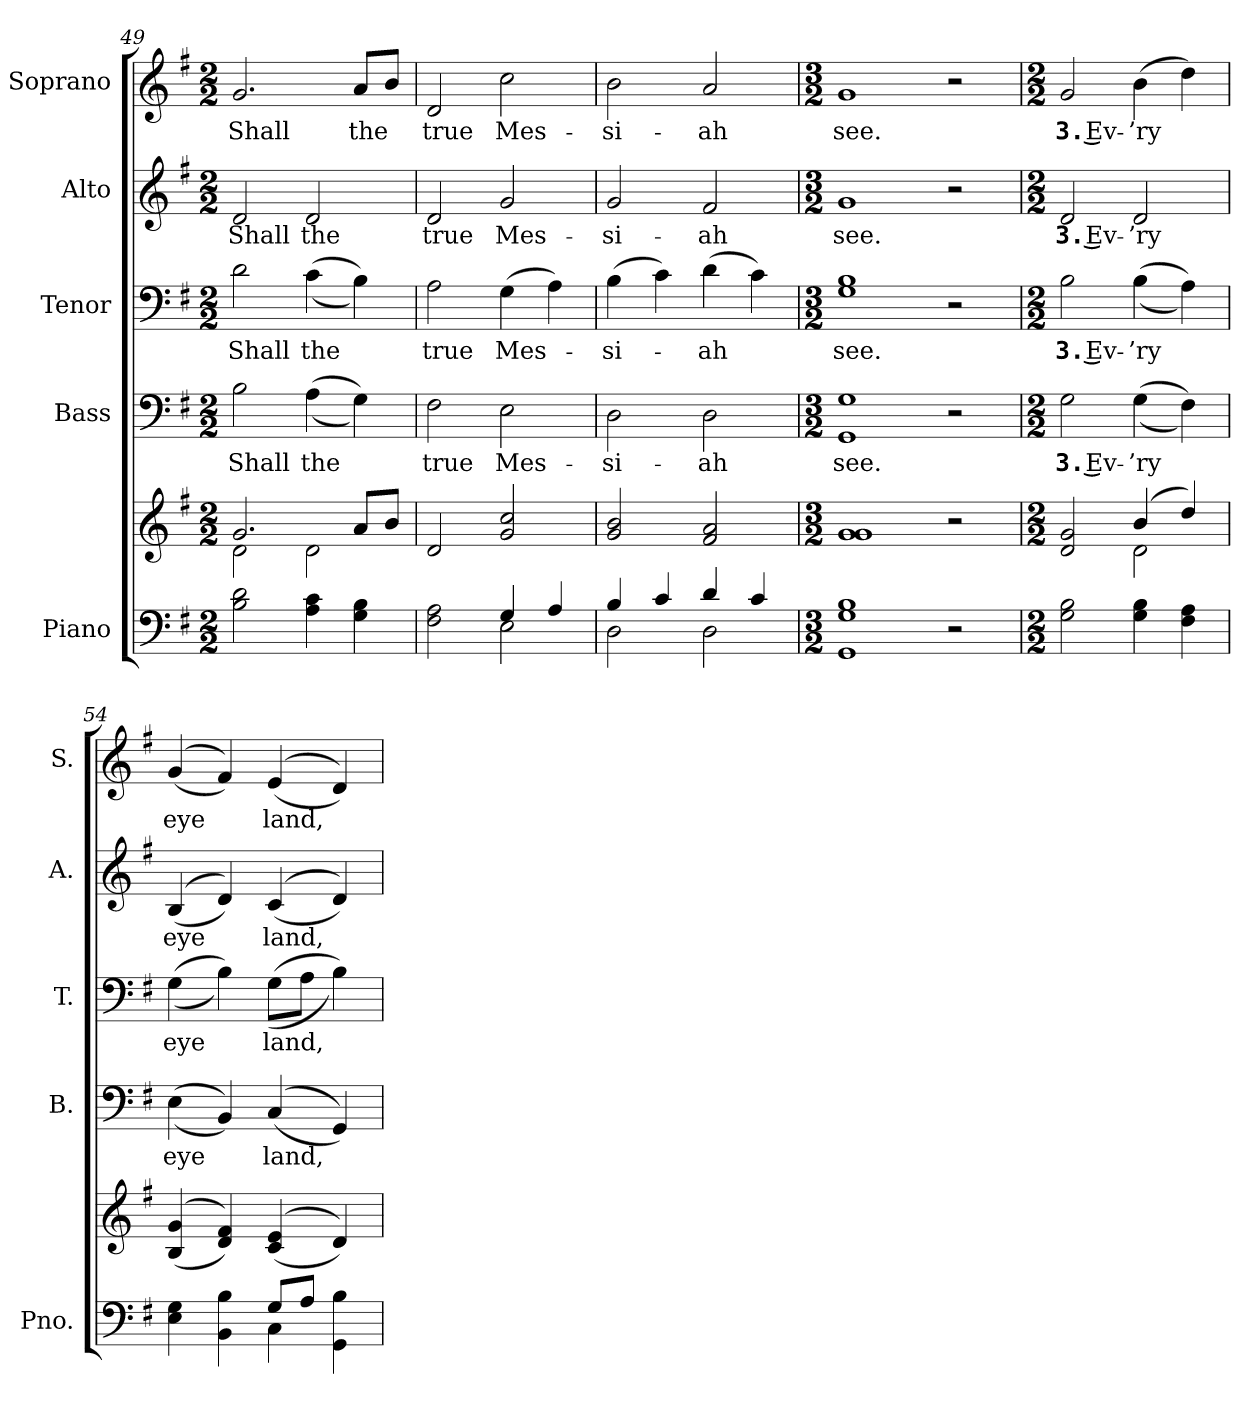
**kern	**kern	**kern	**text	**kern	**text	**kern	**text	**kern	**text
*part5	*part5	*part4	*part4	*part3	*part3	*part2	*part2	*part1	*part1
*staff6	*staff5	*staff4	*staff4	*staff3	*staff3	*staff2	*staff2	*staff1	*staff1
*I"Piano	*	*I"Bass	*	*I"Tenor	*	*I"Alto	*	*I"Soprano	*
*I'Pno.	*	*I'B.	*	*I'T.	*	*I'A.	*	*I'S.	*
!!LO:PB:g=z
*clefF4	*clefG2	*clefF4	*	*clefF4	*	*clefG2	*	*clefG2	*
*k[f#]	*k[f#]	*k[f#]	*	*k[f#]	*	*k[f#]	*	*k[f#]	*
*G:	*G:	*G:	*	*G:	*	*G:	*	*G:	*
*M2/2	*M2/2	*M2/2	*	*M2/2	*	*M2/2	*	*M2/2	*
=49	=49	=49	=49	=49	=49	=49	=49	=49	=49
*	*^	*	*	*	*	*	*	*	*
!	!	!	!	!LO:LY:b:color=#000000	!	!	!	!	!	!
!	!	!	!	!	!	!LO:LY:b:color=#000000	!	!	!	!
!	!	!	!	!	!	!	!	!LO:LY:b:color=#000000	!	!
!	!	!	!	!	!	!	!	!	!	!LO:LY:b:color=#000000
2Bi\ 2di	2.gi/	2di\	2Bi\	Shall	2di\	Shall	2di/	Shall	2.gi/	Shall
!	!	!	!	!LO:LY:b:color=#000000	!	!	!	!	!	!
!	!	!	!	!	!	!LO:LY:b:color=#000000	!	!	!	!
!	!	!	!	!	!	!	!	!LO:LY:b:color=#000000	!	!
4Ai\ 4ci	.	2di\	((4Ai\	the	((4ci\	the	2di/	the	.	.
!	!	!	!	!	!	!	!	!	!	!LO:LY:b:color=#000000
4Gi\ 4Bi	8ai/L	.	4Gi\))	.	4Bi\))	.	.	.	8ai/L	the
.	8bi/J	.	.	.	.	.	.	.	8bi/J	.
*	*v	*v	*	*	*	*	*	*	*	*
=50	=50	=50	=50	=50	=50	=50	=50	=50	=50
*^	*	*	*	*	*	*	*	*	*
!	!	!	!	!LO:LY:b:color=#000000	!	!	!	!	!	!
!	!	!	!	!	!	!LO:LY:b:color=#000000	!	!	!	!
!	!	!	!	!	!	!	!	!LO:LY:b:color=#000000	!	!
!	!	!	!	!	!	!	!	!	!	!LO:LY:b:color=#000000
2F#i\ 2Ai	2ryy	2di/	2F#i\	true	2Ai\	true	2di/	true	2di/	true
!	!	!	!	!LO:LY:b:color=#000000	!	!	!	!	!	!
!	!	!	!	!	!	!LO:LY:b:color=#000000	!	!	!	!
!	!	!	!	!	!	!	!	!LO:LY:b:color=#000000	!	!
!	!	!	!	!	!	!	!	!	!	!LO:LY:b:color=#000000
4Gi/	2Ei\	2gi/ 2cci	2Ei\	Mes-	(4Gi\	Mes-	2gi/	Mes-	2cci\	Mes-
4Ai/	.	.	.	.	4Ai\)	.	.	.	.	.
=51	=51	=51	=51	=51	=51	=51	=51	=51	=51	=51
!	!	!	!	!LO:LY:b:color=#000000	!	!	!	!	!	!
!	!	!	!	!	!	!LO:LY:b:color=#000000	!	!	!	!
!	!	!	!	!	!	!	!	!LO:LY:b:color=#000000	!	!
!	!	!	!	!	!	!	!	!	!	!LO:LY:b:color=#000000
4Bi/	2Di\	2gi/ 2bi	2Di\	-si-	(4Bi\	-si-	2gi/	-si-	2bi\	-si-
4ci/	.	.	.	.	4ci\)	.	.	.	.	.
!	!	!	!	!LO:LY:b:color=#000000	!	!	!	!	!	!
!	!	!	!	!	!	!LO:LY:b:color=#000000	!	!	!	!
!	!	!	!	!	!	!	!	!LO:LY:b:color=#000000	!	!
!	!	!	!	!	!	!	!	!	!	!LO:LY:b:color=#000000
4di/	2Di\	2f#i/ 2ai	2Di\	-ah	(4di\	-ah	2f#i/	-ah	2ai/	-ah
4ci/	.	.	.	.	4ci\)	.	.	.	.	.
*v	*v	*	*	*	*	*	*	*	*	*
!!LO:PB:g=z
=52	=52	=52	=52	=52	=52	=52	=52	=52	=52
*M3/2	*M3/2	*M3/2	*	*M3/2	*	*M3/2	*	*M3/2	*
!	!	!	!LO:LY:b:color=#000000	!	!	!	!	!	!
!	!	!	!	!	!LO:LY:b:color=#000000	!	!	!	!
!	!	!	!	!	!	!	!LO:LY:b:color=#000000	!	!
!	!	!	!	!	!	!	!	!	!LO:LY:b:color=#000000
1GGi 1Gi 1Bi	1gi 1gi	1GGi 1Gi	see.	1Gi 1Bi	see.	1gi	see.	1gi	see.
2r	2r	2r	.	2r	.	2r	.	2r	.
=53	=53	=53	=53	=53	=53	=53	=53	=53	=53
*M2/2	*M2/2	*M2/2	*	*M2/2	*	*M2/2	*	*M2/2	*
*	*^	*	*	*	*	*	*	*	*
!	!	!	!	!LO:LY:b:color=#000000	!	!	!	!	!	!
!	!	!	!	!	!	!LO:LY:b:color=#000000	!	!	!	!
!	!	!	!	!	!	!	!	!LO:LY:b:color=#000000	!	!
!	!	!	!	!	!	!	!	!	!	!LO:LY:b:color=#000000
2Gi\ 2Bi	2di/ 2gi	2ryy	2Gi\	3. Ev-	2Bi\	3. Ev-	2di/	3. Ev-	2gi/	3. Ev-
!	!	!	!	!LO:LY:b:color=#000000	!	!	!	!	!	!
!	!	!	!	!	!	!LO:LY:b:color=#000000	!	!	!	!
!	!	!	!	!	!	!	!	!LO:LY:b:color=#000000	!	!
!	!	!	!	!	!	!	!	!	!	!LO:LY:b:color=#000000
4Gi\ 4Bi	(4bi/	2di\	((4Gi\	-’ry	((4Bi\	-’ry	2di/	-’ry	(4bi\	-’ry
4F#i\ 4Ai	4ddi/)	.	4F#i\))	.	4Ai\))	.	.	.	4ddi\)	.
*	*v	*v	*	*	*	*	*	*	*	*
=54	=54	=54	=54	=54	=54	=54	=54	=54	=54
*^	*	*	*	*	*	*	*	*	*
!	!	!	!	!LO:LY:b:color=#000000	!	!	!	!	!	!
!	!	!	!	!	!	!LO:LY:b:color=#000000	!	!	!	!
!	!	!	!	!	!	!	!	!LO:LY:b:color=#000000	!	!
!	!	!	!	!	!	!	!	!	!	!LO:LY:b:color=#000000
4Ei\ 4Gi	2ryy	((4Bi/ 4gi	((4Ei\	eye	((4Gi\	eye	((4Bi/	eye	((4gi/	eye
4BBi\ 4Bi	.	4di/ 4f#i))	4BBi/))	.	4Bi\))	.	4di/))	.	4f#i/))	.
!	!	!	!	!LO:LY:b:color=#000000	!	!	!	!	!	!
!	!	!	!	!	!	!LO:LY:b:color=#000000	!	!	!	!
!	!	!	!	!	!	!	!	!LO:LY:b:color=#000000	!	!
!	!	!	!	!	!	!	!	!	!	!LO:LY:b:color=#000000
8Gi/L	4Ci\	((4ci/ 4ei	((4Ci/	land,	((8Gi\L	land,	((4ci/	land,	((4ei/	land,
8Ai/J	.	.	.	.	8Ai\J	.	.	.	.	.
4GGi\ 4Bi	4ryy	4di/))	4GGi/))	.	4Bi\))	.	4di/))	.	4di/))	.
*v	*v	*	*	*	*	*	*	*	*	*
=	=	=	=	=	=	=	=	=	=
*-	*-	*-	*-	*-	*-	*-	*-	*-	*-
